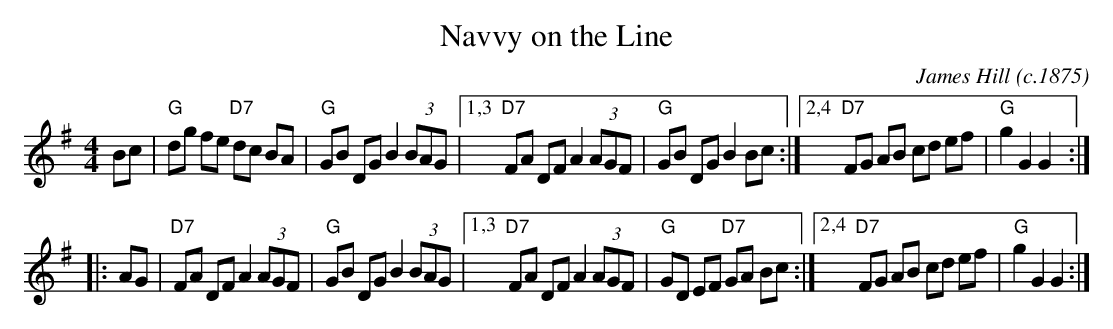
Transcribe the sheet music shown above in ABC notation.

X:1
T:Navvy on the Line
C:James Hill (c.1875)
M:4/4
L:1/8
K:G
Bc | "G"dg fe "D7"dc BA | "G"GB DG B2 (3BAG |\
[1,3 "D7"FA DF A2 (3AGF | "G"GB DG B2 Bc :|\
[2,4 "D7"FG AB cd ef | "G"g2 G2 G2 :|
|: AG |\
     "D7"FA DF A2 (3AGF | "G"GB DG B2 (3BAG |\
[1,3 "D7"FA DF A2 (3AGF | "G"GD EF "D7"GA Bc :|\
[2,4 "D7"FG AB cd ef | "G"g2 G2 G2 :|
